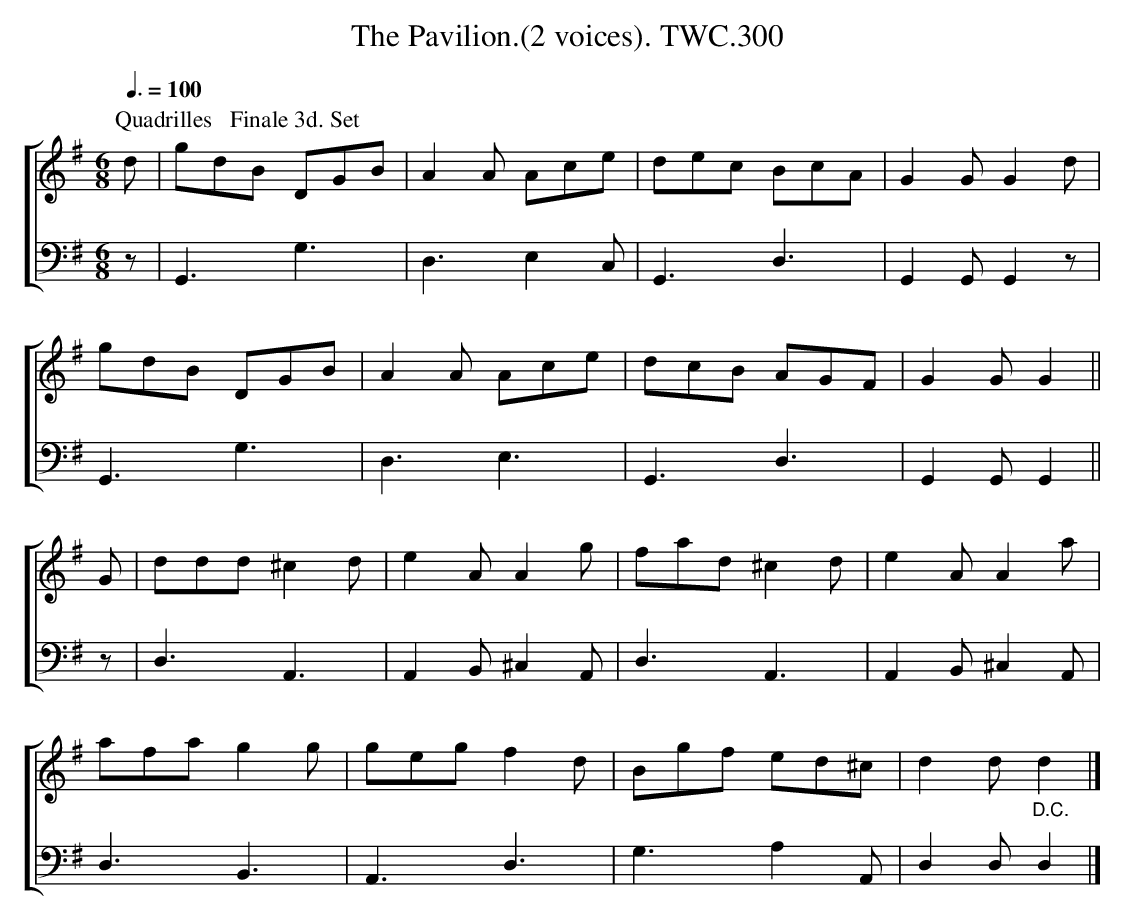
X:1
T:Pavilion.(2 voices). TWC.300, The
L:1/8
%%score [1 2]
M:6/8
Q:3/8=100
K:G
V:1
P:Quadrilles   Finale 3d. Set
d|gdB DGB|A2A Ace|dec BcA|G2G G2d|
gdB DGB|A2A Ace|dcB AGF|G2G G2||
G|ddd ^c2d|e2A A2g|fad ^c2d|e2A A2a|
afa g2g|geg f2d|Bgf ed^c|d2d "_D.C."d2 |]
V:2 clef=bass octave=-2
z|G3g3|d3e2c|G3d3|G2G G2z|
G3g3|d3e3|G3d3|G2G G2||
z|d3A3|A2B ^c2A|d3A3|A2B ^c2A|
d3B3|A3d3|g3 a2A|d2d d2 |]
